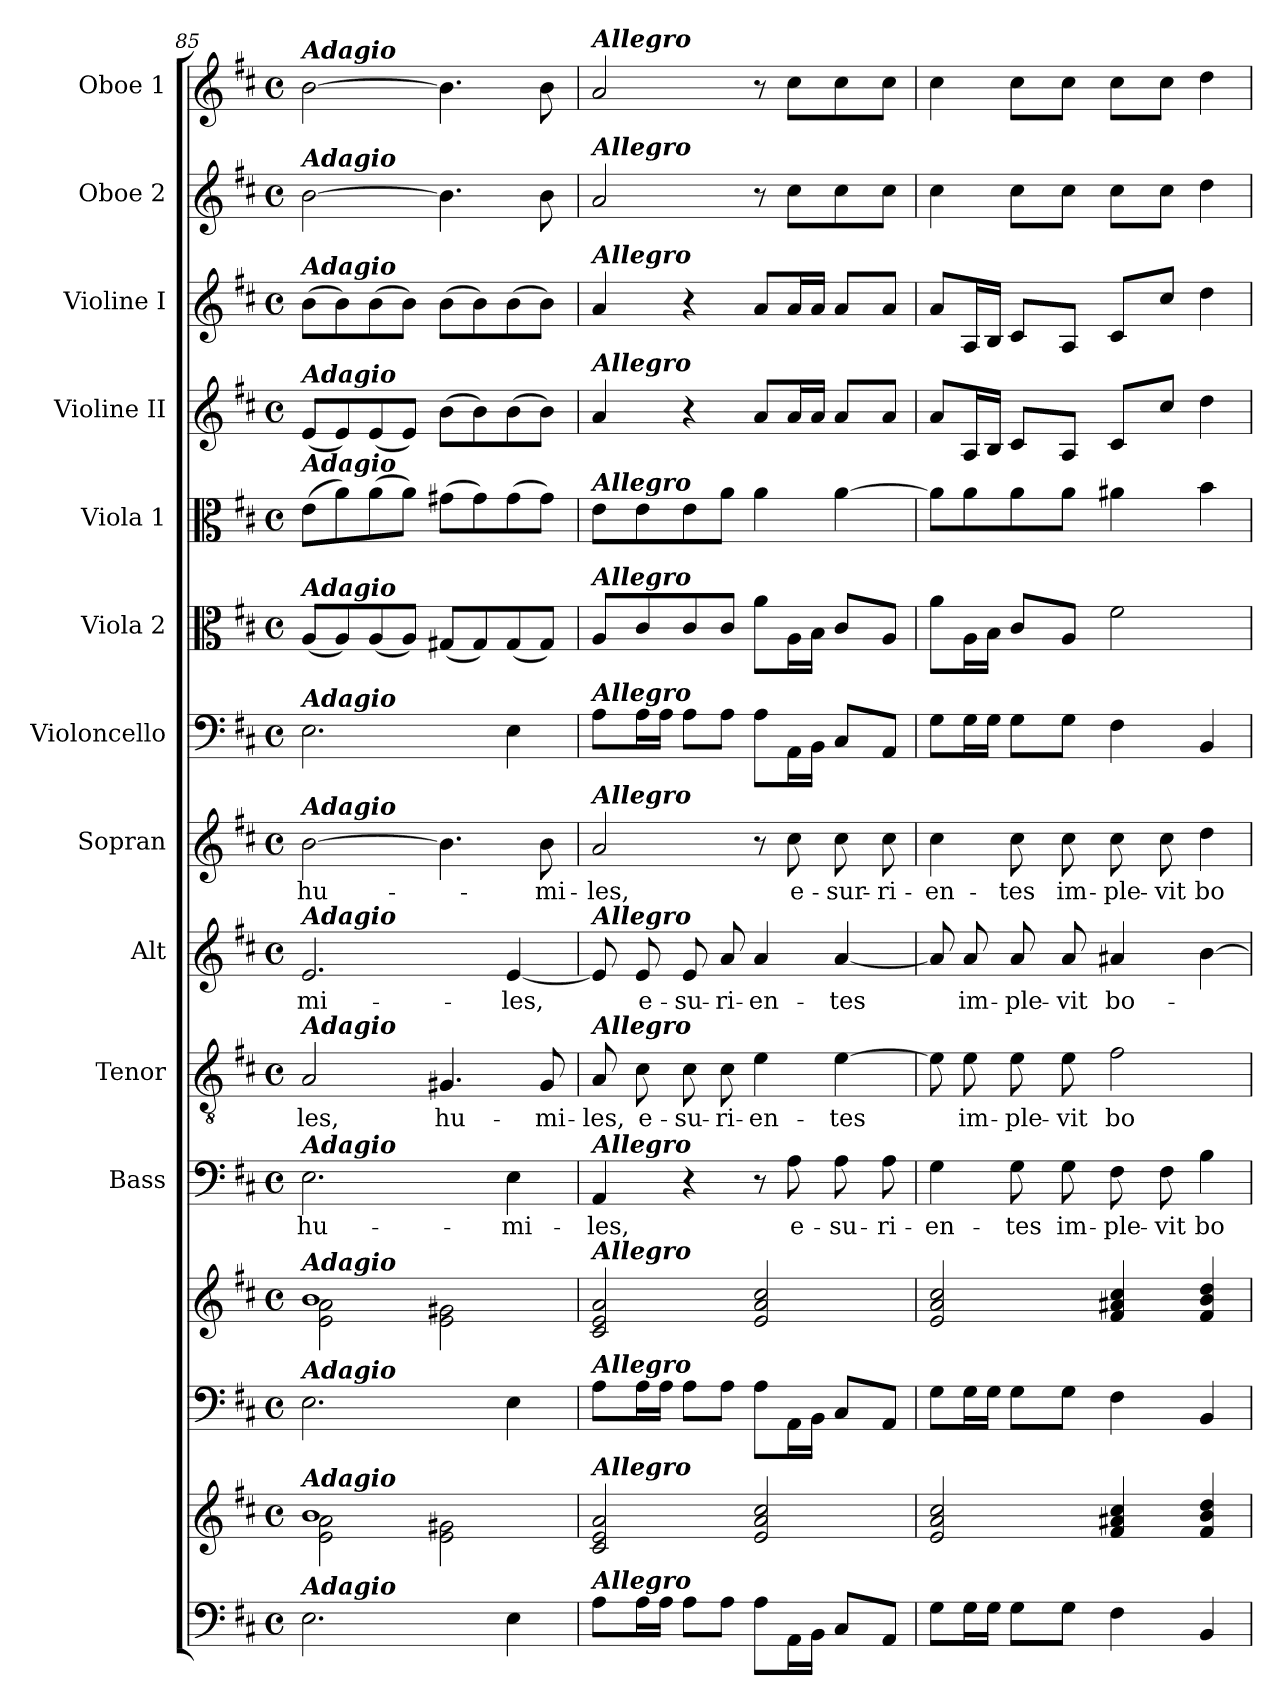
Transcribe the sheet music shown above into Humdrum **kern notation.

**kern	**kern	**kern	**kern	**kern	**text	**kern	**text	**kern	**text	**kern	**text	**kern	**kern	**kern	**kern	**kern	**kern	**kern
*part13	*part13	*part12	*part12	*part11	*part11	*part10	*part10	*part9	*part9	*part8	*part8	*part7	*part6	*part5	*part4	*part3	*part2	*part1
*staff15	*staff14	*staff13	*staff12	*staff11	*staff11	*staff10	*staff10	*staff9	*staff9	*staff8	*staff8	*staff7	*staff6	*staff5	*staff4	*staff3	*staff2	*staff1
*	*	*	*	*I"Bass	*	*I"Tenor	*	*I"Alt	*	*I"Sopran	*	*I"Violoncello	*I"Viola 2	*I"Viola 1	*I"Violine II	*I"Violine I	*I"Oboe 2	*I"Oboe 1
*	*	*	*	*I'B.	*	*I'T.	*	*I'A.	*	*I'S.	*	*I'Vc.	*I'Vla. 2	*I'Vla. 1	*I'Vl. II	*I'Vl. I	*I'Ob. 2	*I'Ob. 1
*clefF4	*clefG2	*clefF4	*clefG2	*clefF4	*	*clefGv2	*	*clefG2	*	*clefG2	*	*clefF4	*clefC3	*clefC3	*clefG2	*clefG2	*clefG2	*clefG2
*	*	*	*	*	*	*	*	*	*	*	*	*ITrd7c12	*	*	*	*	*	*
*k[f#c#]	*k[f#c#]	*k[f#c#]	*k[f#c#]	*k[f#c#]	*	*k[f#c#]	*	*k[f#c#]	*	*k[f#c#]	*	*k[f#c#]	*k[f#c#]	*k[f#c#]	*k[f#c#]	*k[f#c#]	*k[f#c#]	*k[f#c#]
*D:	*D:	*D:	*D:	*D:	*	*D:	*	*D:	*	*D:	*	*D:	*D:	*D:	*D:	*D:	*D:	*D:
*M4/4	*M4/4	*M4/4	*M4/4	*M4/4	*	*M4/4	*	*M4/4	*	*M4/4	*	*M4/4	*M4/4	*M4/4	*M4/4	*M4/4	*M4/4	*M4/4
*met(c)	*met(c)	*met(c)	*met(c)	*met(c)	*	*met(c)	*	*met(c)	*	*met(c)	*	*met(c)	*met(c)	*met(c)	*met(c)	*met(c)	*met(c)	*met(c)
=85	=85	=85	=85	=85	=85	=85	=85	=85	=85	=85	=85	=85	=85	=85	=85	=85	=85	=85
*	*^	*	*^	*	*	*	*	*	*	*	*	*	*	*	*	*	*	*
!	!	!	!	!	!	!	!	!	!	!	!	!	!	!	!	!	!	!	!	!LO:TX:a:Bi:t=Adagio
!	!	!	!	!	!	!	!	!	!	!	!	!	!	!	!	!	!	!	!LO:TX:a:Bi:t=Adagio	!
!	!	!	!	!	!	!	!	!	!	!	!	!	!	!	!	!	!	!LO:TX:a:Bi:t=Adagio	!	!
!	!	!	!	!	!	!	!	!	!	!	!	!	!	!	!	!	!LO:TX:a:Bi:t=Adagio	!	!	!
!	!	!	!	!	!	!	!	!	!	!	!	!	!	!	!	!LO:TX:a:Bi:t=Adagio	!	!	!	!
!	!	!	!	!	!	!	!	!	!	!	!	!	!	!	!LO:TX:a:Bi:t=Adagio	!	!	!	!	!
!	!	!	!	!	!	!	!	!	!	!	!	!	!	!LO:TX:a:Bi:t=Adagio	!	!	!	!	!	!
!	!	!	!	!	!	!	!	!	!	!	!	!LO:TX:a:Bi:t=Adagio	!	!	!	!	!	!	!	!
!	!	!	!	!	!	!	!	!	!	!LO:TX:a:Bi:t=Adagio	!	!	!	!	!	!	!	!	!	!
!	!	!	!	!	!	!	!	!LO:TX:a:Bi:t=Adagio	!	!	!	!	!	!	!	!	!	!	!	!
!	!	!	!	!	!	!LO:TX:a:Bi:t=Adagio	!	!	!	!	!	!	!	!	!	!	!	!	!	!
!	!	!	!	!LO:TX:a:Bi:t=Adagio	!	!	!	!	!	!	!	!	!	!	!	!	!	!	!	!
!	!	!	!LO:TX:a:Bi:t=Adagio	!	!	!	!	!	!	!	!	!	!	!	!	!	!	!	!	!
!	!LO:TX:a:Bi:t=Adagio	!	!	!	!	!	!	!	!	!	!	!	!	!	!	!	!	!	!	!
!LO:TX:a:Bi:t=Adagio	!	!	!	!	!	!	!	!	!	!	!	!	!	!	!	!	!	!	!	!
!	!	!	!	!	!	!	!LO:LY:b	!	!LO:LY:b	!	!LO:LY:b	!	!LO:LY:b	!	!	!	!	!	!	!
2.E\	1b	2e\ 2a\	2.E\	1b	2e\ 2a\	2.E\	hu-	2A/	-les,	2.e/	-mi-	[2b\	hu-	2.EE\	(<8A/L	(>8e\L	(<8e/L	(>8b\L	[2b\	[2b\
.	.	.	.	.	.	.	.	.	.	.	.	.	.	.	8A/)	8a\)	8e/)	8b\)	.	.
.	.	.	.	.	.	.	.	.	.	.	.	.	.	.	(<8A/	(>8a\	(<8e/	(>8b\	.	.
.	.	.	.	.	.	.	.	.	.	.	.	.	.	.	8A/J)	8a\J)	8e/J)	8b\J)	.	.
!	!	!	!	!	!	!	!	!	!LO:LY:b	!	!	!	!	!	!	!	!	!	!	!
.	.	2e\ 2g#X\	.	.	2e\ 2g#X\	.	.	4.G#X/	hu-	.	.	4.b\]	.	.	(<8G#X/L	(>8g#X\L	(>8b\L	(>8b\L	4.b\]	4.b\]
.	.	.	.	.	.	.	.	.	.	.	.	.	.	.	8G#/)	8g#\)	8b\)	8b\)	.	.
!	!	!	!	!	!	!	!LO:LY:b	!	!	!	!LO:LY:b	!	!	!	!	!	!	!	!	!
4E\	.	.	4E\	.	.	4E\	-mi-	.	.	[4e/	-les,	.	.	4EE\	(<8G#/	(>8g#\	(>8b\	(>8b\	.	.
!	!	!	!	!	!	!	!	!	!LO:LY:b	!	!	!	!LO:LY:b	!	!	!	!	!	!	!
.	.	.	.	.	.	.	.	8G#/	-mi-	.	.	8b\	-mi-	.	8G#/J)	8g#\J)	8b\J)	8b\J)	8b\	8b\
*	*v	*v	*	*v	*v	*	*	*	*	*	*	*	*	*	*	*	*	*	*	*
=86	=86	=86	=86	=86	=86	=86	=86	=86	=86	=86	=86	=86	=86	=86	=86	=86	=86	=86
!	!	!	!	!	!	!	!	!	!	!	!	!	!	!	!	!	!	!LO:TX:a:Bi:t=Allegro
!	!	!	!	!	!	!	!	!	!	!	!	!	!	!	!	!	!LO:TX:a:Bi:t=Allegro	!
!	!	!	!	!	!	!	!	!	!	!	!	!	!	!	!	!LO:TX:a:Bi:t=Allegro	!	!
!	!	!	!	!	!	!	!	!	!	!	!	!	!	!	!LO:TX:a:Bi:t=Allegro	!	!	!
!	!	!	!	!	!	!	!	!	!	!	!	!	!	!LO:TX:a:Bi:t=Allegro	!	!	!	!
!	!	!	!	!	!	!	!	!	!	!	!	!	!LO:TX:a:Bi:t=Allegro	!	!	!	!	!
!	!	!	!	!	!	!	!	!	!	!	!	!LO:TX:a:Bi:t=Allegro	!	!	!	!	!	!
!	!	!	!	!	!	!	!	!	!	!LO:TX:a:Bi:t=Allegro	!	!	!	!	!	!	!	!
!	!	!	!	!	!	!	!	!LO:TX:a:Bi:t=Allegro	!	!	!	!	!	!	!	!	!	!
!	!	!	!	!	!	!LO:TX:a:Bi:t=Allegro	!	!	!	!	!	!	!	!	!	!	!	!
!	!	!	!	!LO:TX:a:Bi:t=Allegro	!	!	!	!	!	!	!	!	!	!	!	!	!	!
!	!	!	!LO:TX:a:Bi:t=Allegro	!	!	!	!	!	!	!	!	!	!	!	!	!	!	!
!	!	!LO:TX:a:Bi:t=Allegro	!	!	!	!	!	!	!	!	!	!	!	!	!	!	!	!
!	!LO:TX:a:Bi:t=Allegro	!	!	!	!	!	!	!	!	!	!	!	!	!	!	!	!	!
!LO:TX:a:Bi:t=Allegro	!	!	!	!	!	!	!	!	!	!	!	!	!	!	!	!	!	!
!	!	!	!	!	!LO:LY:b	!	!LO:LY:b	!	!	!	!LO:LY:b	!	!	!	!	!	!	!
8A\L	2c#/ 2e/ 2a/	8A\L	2c#/ 2e/ 2a/	4AA/	-les,	8A/	-les,	8e/]	.	2a/	-les,	8AA\L	8A/L	8e\L	4a/	4a/	2a/	2a/
!	!	!	!	!	!	!	!LO:LY:b	!	!LO:LY:b	!	!	!	!	!	!	!	!	!
16A\L	.	16A\L	.	.	.	8c#\	e-	8e/	e-	.	.	16AA\L	8c#/	8e\	.	.	.	.
16A\JJ	.	16A\JJ	.	.	.	.	.	.	.	.	.	16AA\JJ	.	.	.	.	.	.
!	!	!	!	!	!	!	!LO:LY:b	!	!LO:LY:b	!	!	!	!	!	!	!	!	!
8A\L	.	8A\L	.	4r	.	8c#\	-su-	8e/	-su-	.	.	8AA\L	8c#/	8e\	4r	4r	.	.
!	!	!	!	!	!	!	!LO:LY:b	!	!LO:LY:b	!	!	!	!	!	!	!	!	!
8A\J	.	8A\J	.	.	.	8c#\	-ri-	8a/	-ri-	.	.	8AA\J	8c#/J	8a\J	.	.	.	.
!	!	!	!	!	!	!	!LO:LY:b	!	!LO:LY:b	!	!	!	!	!	!	!	!	!
8A\L	2e/ 2a/ 2cc#/	8A\L	2e/ 2a/ 2cc#/	8r	.	4e\	-en-	4a/	-en-	8r	.	8AA\L	8a\L	4a\	8a/L	8a/L	8r	8r
!	!	!	!	!	!LO:LY:b	!	!	!	!	!	!LO:LY:b	!	!	!	!	!	!	!
16AA\L	.	16AA\L	.	8A\	e-	.	.	.	.	8cc#\	e-	16AAA\L	16A\L	.	16a/L	16a/L	8cc#\L	8cc#\L
16BB\JJ	.	16BB\JJ	.	.	.	.	.	.	.	.	.	16BBB\JJ	16B\JJ	.	16a/JJ	16a/JJ	.	.
!	!	!	!	!	!LO:LY:b	!	!LO:LY:b	!	!LO:LY:b	!	!LO:LY:b	!	!	!	!	!	!	!
8C#/L	.	8C#/L	.	8A\	-su-	[4e\	-tes	[4a/	-tes	8cc#\	-sur-	8CC#/L	8c#/L	[4a\	8a/L	8a/L	8cc#\	8cc#\
!	!	!	!	!	!LO:LY:b	!	!	!	!	!	!LO:LY:b	!	!	!	!	!	!	!
8AA/J	.	8AA/J	.	8A\	-ri-	.	.	.	.	8cc#\	-ri-	8AAA/J	8A/J	.	8a/J	8a/J	8cc#\J	8cc#\J
!!LO:PB:g=z
=87	=87	=87	=87	=87	=87	=87	=87	=87	=87	=87	=87	=87	=87	=87	=87	=87	=87	=87
!	!	!	!	!	!LO:LY:b	!	!	!	!	!	!LO:LY:b	!	!	!	!	!	!	!
8G\L	2e/ 2a/ 2cc#/	8G\L	2e/ 2a/ 2cc#/	4G\	-en-	8e\]	.	8a/]	.	4cc#\	-en-	8GG\L	8a\L	8a\L]	8a/L	8a/L	4cc#\	4cc#\
!	!	!	!	!	!	!	!LO:LY:b	!	!LO:LY:b	!	!	!	!	!	!	!	!	!
16G\L	.	16G\L	.	.	.	8e\	im-	8a/	im-	.	.	16GG\L	16A\L	8a\	16A/L	16A/L	.	.
16G\JJ	.	16G\JJ	.	.	.	.	.	.	.	.	.	16GG\JJ	16B\JJ	.	16B/JJ	16B/JJ	.	.
!	!	!	!	!	!LO:LY:b	!	!LO:LY:b	!	!LO:LY:b	!	!LO:LY:b	!	!	!	!	!	!	!
8G\L	.	8G\L	.	8G\	-tes	8e\	-ple-	8a/	-ple-	8cc#\	-tes	8GG\L	8c#/L	8a\	8c#/L	8c#/L	8cc#\L	8cc#\L
!	!	!	!	!	!LO:LY:b	!	!LO:LY:b	!	!LO:LY:b	!	!LO:LY:b	!	!	!	!	!	!	!
8G\J	.	8G\J	.	8G\	im-	8e\	-vit	8a/	-vit	8cc#\	im-	8GG\J	8A/J	8a\J	8A/J	8A/J	8cc#\J	8cc#\J
!	!	!	!	!	!LO:LY:b	!	!LO:LY:b	!	!LO:LY:b	!	!LO:LY:b	!	!	!	!	!	!	!
4F#\	4f#/ 4a#X/ 4cc#/	4F#\	4f#/ 4a#X/ 4cc#/	8F#\	-ple-	2f#\	bo-	4a#X/	bo-	8cc#\	-ple-	4FF#\	2f#\	4a#X\	8c#/L	8c#/L	8cc#\L	8cc#\L
!	!	!	!	!	!LO:LY:b	!	!	!	!	!	!LO:LY:b	!	!	!	!	!	!	!
.	.	.	.	8F#\	-vit	.	.	.	.	8cc#\	-vit	.	.	.	8cc#/J	8cc#/J	8cc#\J	8cc#\J
!	!	!	!	!	!LO:LY:b	!	!	!	!	!	!LO:LY:b	!	!	!	!	!	!	!
4BB/	4f#/ 4b/ 4dd/	4BB/	4f#/ 4b/ 4dd/	4B\	bo-	.	.	[4b\	.	4dd\	bo-	4BBB/	.	4b\	4dd\	4dd\	4dd\	4dd\
=	=	=	=	=	=	=	=	=	=	=	=	=	=	=	=	=	=	=
*-	*-	*-	*-	*-	*-	*-	*-	*-	*-	*-	*-	*-	*-	*-	*-	*-	*-	*-
